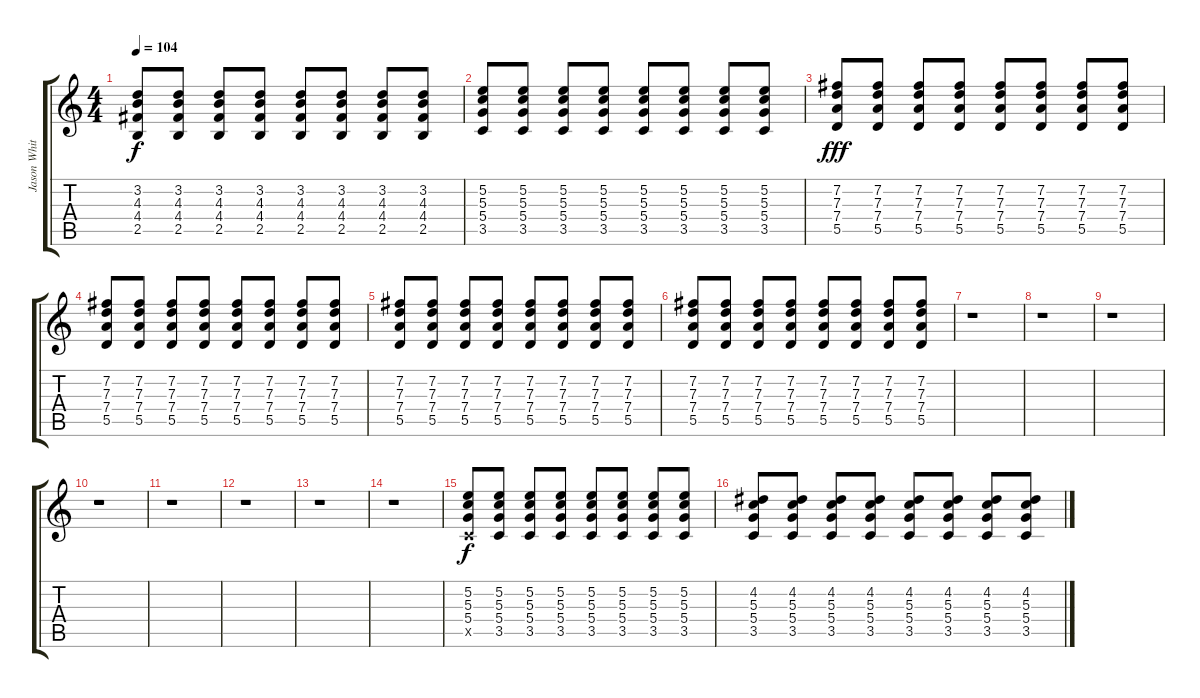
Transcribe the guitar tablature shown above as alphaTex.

\track ("Jason White " "Jason Whit") {instrument overdrivenguitar}
\staff {score tabs}
\tuning (E4 B3 G3 D3 A2 E2) {hide}
\ts (4 4)
\tempo 104
\clef g2
\ks c
(3.2 4.3 4.4 2.5).8{dy f} (3.2 4.3 4.4 2.5).8 (3.2 4.3 4.4 2.5).8 (3.2 4.3 4.4 2.5).8 (3.2 4.3 4.4 2.5).8 (3.2 4.3 4.4 2.5).8 (3.2 4.3 4.4 2.5).8 (3.2 4.3 4.4 2.5).8 |
(5.2 5.3 5.4 3.5).8 (5.2 5.3 5.4 3.5).8 (5.2 5.3 5.4 3.5).8 (5.2 5.3 5.4 3.5).8 (5.2 5.3 5.4 3.5).8 (5.2 5.3 5.4 3.5).8 (5.2 5.3 5.4 3.5).8 (5.2 5.3 5.4 3.5).8 |
(7.2 7.3 7.4 5.5).8{dy fff} (7.2 7.3 7.4 5.5).8 (7.2 7.3 7.4 5.5).8 (7.2 7.3 7.4 5.5).8 (7.2 7.3 7.4 5.5).8 (7.2 7.3 7.4 5.5).8 (7.2 7.3 7.4 5.5).8 (7.2 7.3 7.4 5.5).8 |
(7.2 7.3 7.4 5.5).8 (7.2 7.3 7.4 5.5).8 (7.2 7.3 7.4 5.5).8 (7.2 7.3 7.4 5.5).8 (7.2 7.3 7.4 5.5).8 (7.2 7.3 7.4 5.5).8 (7.2 7.3 7.4 5.5).8 (7.2 7.3 7.4 5.5).8 |
(7.2 7.3 7.4 5.5).8 (7.2 7.3 7.4 5.5).8 (7.2 7.3 7.4 5.5).8 (7.2 7.3 7.4 5.5).8 (7.2 7.3 7.4 5.5).8 (7.2 7.3 7.4 5.5).8 (7.2 7.3 7.4 5.5).8 (7.2 7.3 7.4 5.5).8 |
(7.2 7.3 7.4 5.5).8 (7.2 7.3 7.4 5.5).8 (7.2 7.3 7.4 5.5).8 (7.2 7.3 7.4 5.5).8 (7.2 7.3 7.4 5.5).8 (7.2 7.3 7.4 5.5).8 (7.2 7.3 7.4 5.5).8 (7.2 7.3 7.4 5.5).8 |
r.1 |
r.1 |
r.1 |
r.1 |
r.1 |
r.1 |
r.1 |
r.1 |
(5.2 5.3 5.4 3.5{x}).8{dy f} (5.2 5.3 5.4 3.5).8 (5.2 5.3 5.4 3.5).8 (5.2 5.3 5.4 3.5).8 (5.2 5.3 5.4 3.5).8 (5.2 5.3 5.4 3.5).8 (5.2 5.3 5.4 3.5).8 (5.2 5.3 5.4 3.5).8 |
(4.2 5.3 5.4 3.5).8 (4.2 5.3 5.4 3.5).8 (4.2 5.3 5.4 3.5).8 (4.2 5.3 5.4 3.5).8 (4.2 5.3 5.4 3.5).8 (4.2 5.3 5.4 3.5).8 (4.2 5.3 5.4 3.5).8 (4.2 5.3 5.4 3.5).8
